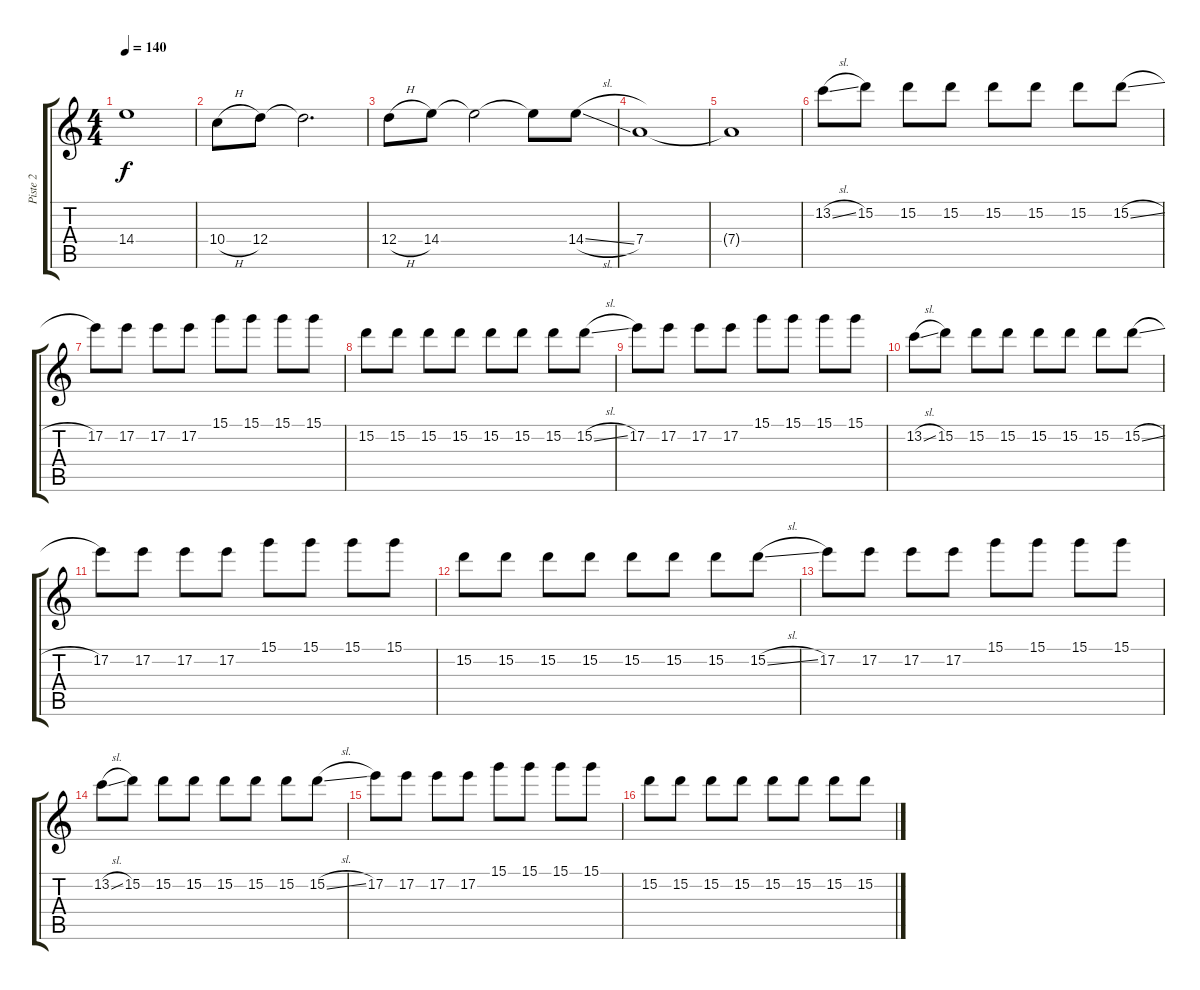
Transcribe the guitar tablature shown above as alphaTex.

\track ("Piste 2" "Piste 2") {instrument overdrivenguitar}
\staff {score tabs}
\tuning (E4 B3 G3 D3 A2 D2) {hide}
\ts (4 4)
\tempo 140
\clef g2
\ks c
14.4{t}.1{dy f} |
10.4{h}.8 12.4.8 12.4{t}.2{d} |
12.4{h}.8 14.4.8 14.4{t}.2 14.4{t}.8 14.4{sl}.8 |
7.4.1 |
7.4{t}.1 |
13.2{sl}.8 15.2.8 15.2.8 15.2.8 15.2.8 15.2.8 15.2.8 15.2{sl}.8 |
17.2.8 17.2.8 17.2.8 17.2.8 15.1.8 15.1.8 15.1.8 15.1.8 |
15.2.8 15.2.8 15.2.8 15.2.8 15.2.8 15.2.8 15.2.8 15.2{sl}.8 |
17.2.8 17.2.8 17.2.8 17.2.8 15.1.8 15.1.8 15.1.8 15.1.8 |
13.2{sl}.8 15.2.8 15.2.8 15.2.8 15.2.8 15.2.8 15.2.8 15.2{sl}.8 |
17.2.8 17.2.8 17.2.8 17.2.8 15.1.8 15.1.8 15.1.8 15.1.8 |
15.2.8 15.2.8 15.2.8 15.2.8 15.2.8 15.2.8 15.2.8 15.2{sl}.8 |
17.2.8 17.2.8 17.2.8 17.2.8 15.1.8 15.1.8 15.1.8 15.1.8 |
13.2{sl}.8 15.2.8 15.2.8 15.2.8 15.2.8 15.2.8 15.2.8 15.2{sl}.8 |
17.2.8 17.2.8 17.2.8 17.2.8 15.1.8 15.1.8 15.1.8 15.1.8 |
15.2.8 15.2.8 15.2.8 15.2.8 15.2.8 15.2.8 15.2.8 15.2{sl}.8
